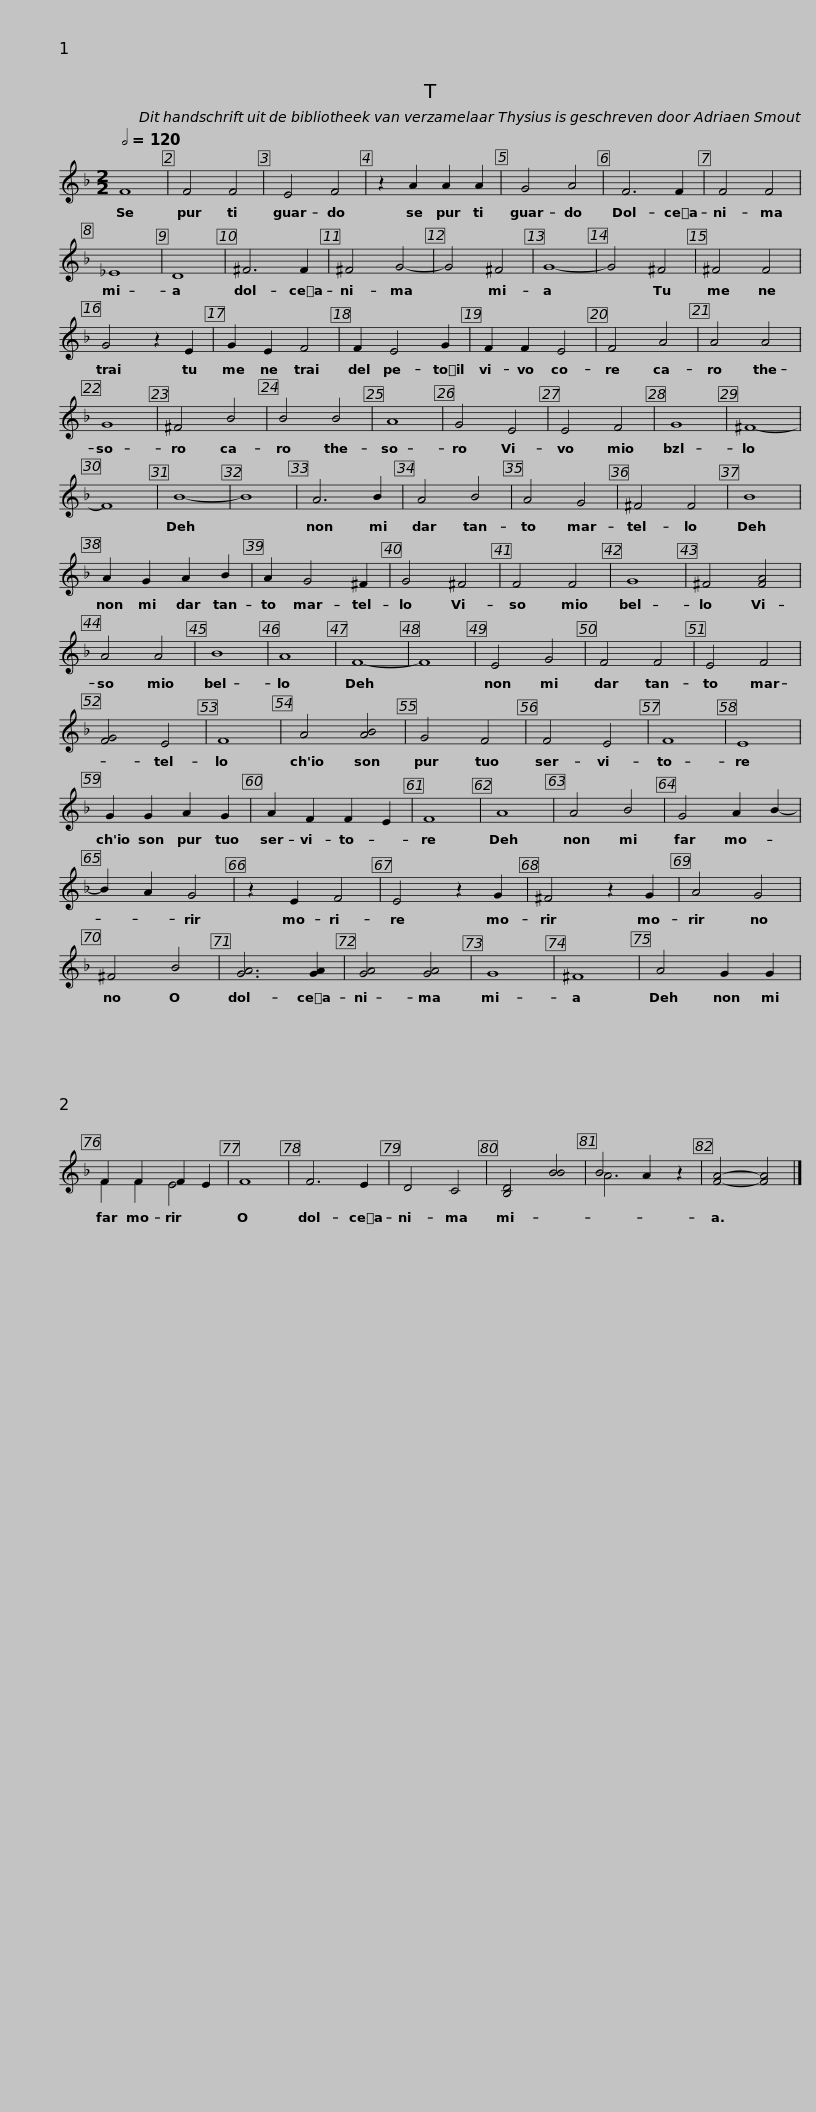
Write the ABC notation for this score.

X:1
%%score ( 1 2 )
L:1/8
Q:1/2=120
M:2/2
I:linebreak $
K:F
U:s=!stemless!
V:1 treble
V:2 treble
V:1
 sF8 | F4 F4 | E4 F4 | z2 A2 A2 A2 | G4 A4 | %5
 F6 F2 | F4 F4 | s_E8 | sD8 | ^F6 F2 | %10
 ^F4 G4- | G4 ^F4 |$ sG8- | G4 ^F4 | ^F4 F4 | %15
 G4 z2 E2 | G2 E2 F4 | F2 E4 G2 | F2 F2 E4 | F4 A4 | %20
 A4 A4 | sG8 | ^F4 B4 | B4 B4 |$ sA8 | %25
 G4 E4 | E4 F4 | sG8 | s^F8- | sF8 | %30
 sB8- | sB8 | A6 B2 | A4 B4 | A4 G4 | %35
 ^F4 F4 |$ sB8 | A2 G2 A2 B2 | A2 G4 ^F2 | G4 ^F4 | %40
 F4 F4 | sG8 | ^F4 [FA]4 | A4 A4 | sB8 | %45
 sA8 | sF8- | sF8 |$ E4 G4 | F4 F4 | %50
 E4 F4 | [FG]4 E4 | sF8 | A4 [AB]4 | G4 F4 | %55
 F4 E4 | sF8 | sE8 | G2 G2 A2 G2 | A2 F2 F2 E2 |$ %60
 sF8 | sA8 | A4 B4 | G4 A2 B2- | B2 A2 G4 | %65
 z2 E2 F4 | E4 z2 G2 | ^F4 z2 G2 | A4 G4 | ^F4 B4 | %70
 [GA]6 [GA]2 |$ [GA]4 [GA]4 | sG8 | s^F8 | A4 G2 G2 | %75
 F2 F2 F2 E2 | sF8 | F6 E2 | D4 C4 | [B,D]4 [BB]4 | %80
 B4 A2 z2 | [FA]4- [FA]4 |] %82
V:2
 x8 | x8 | x8 | x8 | x8 | %5
 x8 | x8 | x8 | x8 | x8 | %10
 x8 | x8 |$ x8 | x8 | x8 | %15
 x8 | x8 | x8 | x8 | x8 | %20
 x8 | x8 | x8 | x8 |$ x8 | %25
 x8 | x8 | x8 | x8 | x8 | %30
 x8 | x8 | x8 | x8 | x8 | %35
 x8 |$ x8 | x8 | x8 | x8 | %40
 x8 | x8 | x8 | x8 | x8 | %45
 x8 | x8 | x8 |$ x8 | x8 | %50
 x8 | x8 | x8 | x8 | x8 | %55
 x8 | x8 | x8 | x8 | x8 |$ %60
 x8 | x8 | x8 | x8 | x8 | %65
 x8 | x8 | x8 | x8 | x8 | %70
 x8 |$ x8 | x8 | x8 | x8 | %75
 F2 F2 E4 | x8 | x8 | x8 | x8 | %80
 A6 x2 | x8 |] %82
